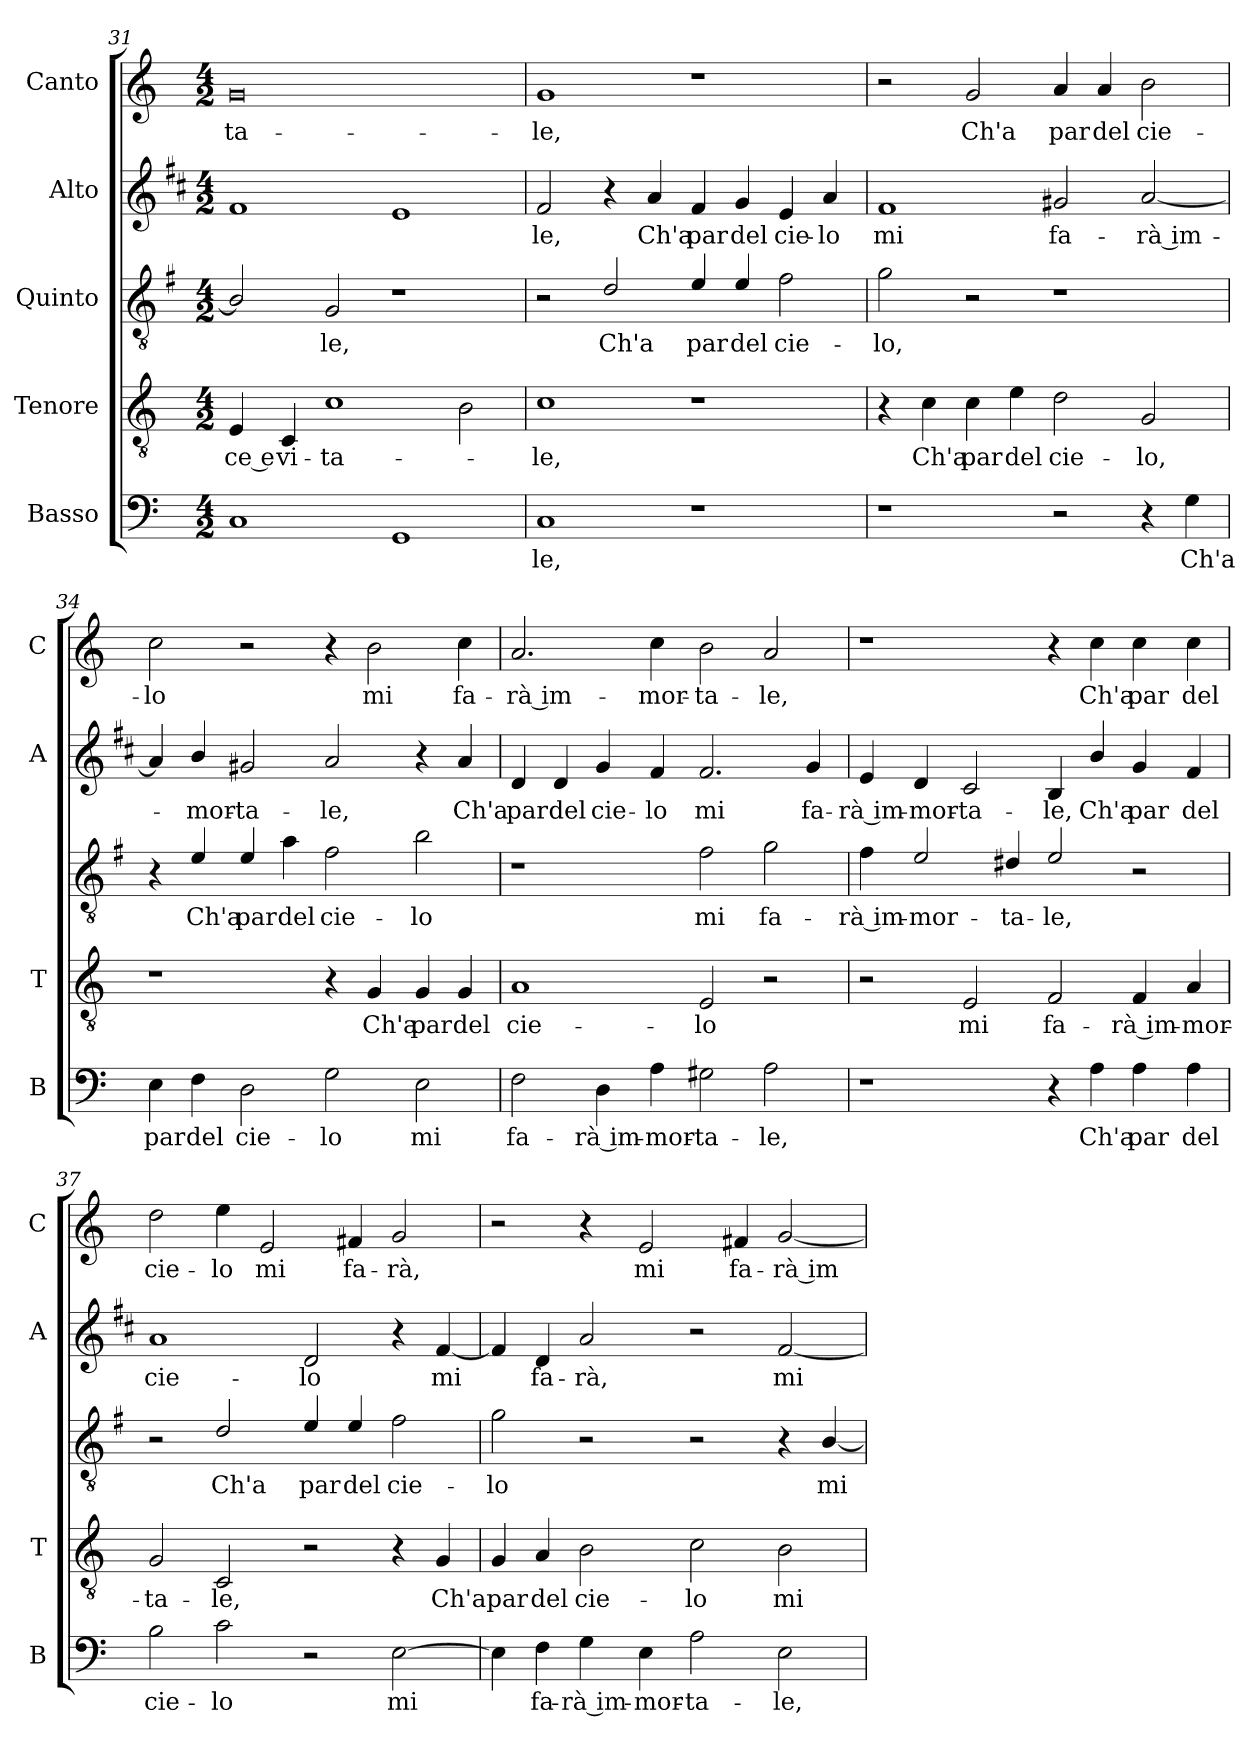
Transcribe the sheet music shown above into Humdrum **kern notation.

**kern	**text	**kern	**text	**kern	**text	**kern	**text	**kern	**text
*part5	*part5	*part4	*part4	*part3	*part3	*part2	*part2	*part1	*part1
*staff5	*staff5	*staff4	*staff4	*staff3	*staff3	*staff2	*staff2	*staff1	*staff1
*I"Basso	*	*I"Tenore	*	*I"Quinto	*	*I"Alto	*	*I"Canto	*
*I'B	*	*I'T	*	*	*	*I'A	*	*I'C	*
*clefF4	*	*clefGv2	*	*clefGv2	*	*clefG2	*	*clefG2	*
*	*	*	*	*ITrd4c7	*	*ITrd1c2	*	*	*
*k[]	*	*k[]	*	*k[]	*	*k[]	*	*k[]	*
*C:	*	*C:	*	*C:	*	*C:	*	*C:	*
*M4/2	*	*M4/2	*	*M4/2	*	*M4/2	*	*M4/2	*
=31	=31	=31	=31	=31	=31	=31	=31	=31	=31
!	!	!	!LO:LY:b	!	!	!	!	!	!LO:LY:b
1C	.	4E/	-ce e	2E/]	.	1e	.	0g	-ta-
!	!	!	!LO:LY:b	!	!	!	!	!	!
.	.	4C/	vi-	.	.	.	.	.	.
!	!	!	!LO:LY:b	!	!LO:LY:b	!	!	!	!
.	.	1c	-ta-	2C/	-le,	.	.	.	.
1GG	.	.	.	1r	.	1d	.	.	.
.	.	2B\	.	.	.	.	.	.	.
!!LO:LB:g=z
=32	=32	=32	=32	=32	=32	=32	=32	=32	=32
!	!LO:LY:b	!	!LO:LY:b	!	!	!	!LO:LY:b	!	!LO:LY:b
1C	-le,	1c	-le,	2r	.	2e/	-le,	1g	-le,
!	!	!	!	!	!LO:LY:b	!	!	!	!
.	.	.	.	2G/	Ch'a	4r	.	.	.
!	!	!	!	!	!	!	!LO:LY:b	!	!
.	.	.	.	.	.	4g/	Ch'a	.	.
!	!	!	!	!	!LO:LY:b	!	!LO:LY:b	!	!
1r	.	1r	.	4A/	par	4e/	par	1r	.
!	!	!	!	!	!LO:LY:b	!	!LO:LY:b	!	!
.	.	.	.	4A/	del	4f/	del	.	.
!	!	!	!	!	!LO:LY:b	!	!LO:LY:b	!	!
.	.	.	.	2B\	cie-	4d/	cie-	.	.
!	!	!	!	!	!	!	!LO:LY:b	!	!
.	.	.	.	.	.	4g/	-lo	.	.
=33	=33	=33	=33	=33	=33	=33	=33	=33	=33
!	!	!	!	!	!LO:LY:b	!	!LO:LY:b	!	!
1r	.	4r	.	2c\	-lo,	1e	mi	2r	.
!	!	!	!LO:LY:b	!	!	!	!	!	!
.	.	4c\	Ch'a	.	.	.	.	.	.
!	!	!	!LO:LY:b	!	!	!	!	!	!LO:LY:b
.	.	4c\	par	2r	.	.	.	2g/	Ch'a
!	!	!	!LO:LY:b	!	!	!	!	!	!
.	.	4e\	del	.	.	.	.	.	.
!	!	!	!LO:LY:b	!	!	!	!LO:LY:b	!	!LO:LY:b
2r	.	2d\	cie-	1r	.	2f#X/	fa-	4a/	par
!	!	!	!	!	!	!	!	!	!LO:LY:b
.	.	.	.	.	.	.	.	4a/	del
!	!	!	!LO:LY:b	!	!	!	!LO:LY:b	!	!LO:LY:b
4r	.	2G/	-lo,	.	.	[2g/	-rà im-	2b\	cie-
!	!LO:LY:b	!	!	!	!	!	!	!	!
4G\	Ch'a	.	.	.	.	.	.	.	.
=34	=34	=34	=34	=34	=34	=34	=34	=34	=34
!	!LO:LY:b	!	!	!	!	!	!	!	!LO:LY:b
4E\	par	1r	.	4r	.	4g/]	.	2cc\	-lo
!	!LO:LY:b	!	!	!	!LO:LY:b	!	!LO:LY:b	!	!
4F\	del	.	.	4A/	Ch'a	4a/	-mor-	.	.
!	!LO:LY:b	!	!	!	!LO:LY:b	!	!LO:LY:b	!	!
2D\	cie-	.	.	4A/	par	2f#X/	-ta-	2r	.
!	!	!	!	!	!LO:LY:b	!	!	!	!
.	.	.	.	4d\	del	.	.	.	.
!	!LO:LY:b	!	!	!	!LO:LY:b	!	!LO:LY:b	!	!
2G\	-lo	4r	.	2B\	cie-	2g/	-le,	4r	.
!	!	!	!LO:LY:b	!	!	!	!	!	!LO:LY:b
.	.	4G/	Ch'a	.	.	.	.	2b\	mi
!	!LO:LY:b	!	!LO:LY:b	!	!LO:LY:b	!	!	!	!
2E\	mi	4G/	par	2e\	-lo	4r	.	.	.
!	!	!	!LO:LY:b	!	!	!	!LO:LY:b	!	!LO:LY:b
.	.	4G/	del	.	.	4g/	Ch'a	4cc\	fa-
!!LO:LB:g=z
=35	=35	=35	=35	=35	=35	=35	=35	=35	=35
!	!LO:LY:b	!	!LO:LY:b	!	!	!	!LO:LY:b	!	!LO:LY:b
2F\	fa-	1A	cie-	1r	.	4c/	par	2.a/	-rà im-
!	!	!	!	!	!	!	!LO:LY:b	!	!
.	.	.	.	.	.	4c/	del	.	.
!	!LO:LY:b	!	!	!	!	!	!LO:LY:b	!	!
4D\	-rà im-	.	.	.	.	4f/	cie-	.	.
!	!LO:LY:b	!	!	!	!	!	!LO:LY:b	!	!LO:LY:b
4A\	-mor-	.	.	.	.	4e/	-lo	4cc\	-mor-
!	!LO:LY:b	!	!LO:LY:b	!	!LO:LY:b	!	!LO:LY:b	!	!LO:LY:b
2G#X\	-ta-	2E/	-lo	2B\	mi	2.e/	mi	2b\	-ta-
!	!LO:LY:b	!	!	!	!LO:LY:b	!	!	!	!LO:LY:b
2A\	-le,	2r	.	2c\	fa-	.	.	2a/	-le,
!	!	!	!	!	!	!	!LO:LY:b	!	!
.	.	.	.	.	.	4f/	fa-	.	.
=36	=36	=36	=36	=36	=36	=36	=36	=36	=36
!	!	!	!	!	!LO:LY:b	!	!LO:LY:b	!	!
1r	.	2r	.	4B\	-rà im-	4d/	-rà im-	1r	.
!	!	!	!	!	!LO:LY:b	!	!LO:LY:b	!	!
.	.	.	.	2A/	-mor-	4c/	-mor-	.	.
!	!	!	!LO:LY:b	!	!	!	!LO:LY:b	!	!
.	.	2E/	mi	.	.	2B/	-ta-	.	.
!	!	!	!	!	!LO:LY:b	!	!	!	!
.	.	.	.	4G#X/	-ta-	.	.	.	.
!	!	!	!LO:LY:b	!	!LO:LY:b	!	!LO:LY:b	!	!
4r	.	2F/	fa-	2A/	-le,	4A/	-le,	4r	.
!	!LO:LY:b	!	!	!	!	!	!LO:LY:b	!	!LO:LY:b
4A\	Ch'a	.	.	.	.	4a/	Ch'a	4cc\	Ch'a
!	!LO:LY:b	!	!LO:LY:b	!	!	!	!LO:LY:b	!	!LO:LY:b
4A\	par	4F/	-rà im-	2r	.	4f/	par	4cc\	par
!	!LO:LY:b	!	!LO:LY:b	!	!	!	!LO:LY:b	!	!LO:LY:b
4A\	del	4A/	-mor-	.	.	4e/	del	4cc\	del
=37	=37	=37	=37	=37	=37	=37	=37	=37	=37
!	!LO:LY:b	!	!LO:LY:b	!	!	!	!LO:LY:b	!	!LO:LY:b
2B\	cie-	2G/	-ta-	2r	.	1g	cie-	2dd\	cie-
!	!LO:LY:b	!	!LO:LY:b	!	!LO:LY:b	!	!	!	!LO:LY:b
2c\	-lo	2C/	-le,	2G/	Ch'a	.	.	4ee\	-lo
!	!	!	!	!	!	!	!	!	!LO:LY:b
.	.	.	.	.	.	.	.	2e/	mi
!	!	!	!	!	!LO:LY:b	!	!LO:LY:b	!	!
2r	.	2r	.	4A/	par	2c/	-lo	.	.
!	!	!	!	!	!LO:LY:b	!	!	!	!LO:LY:b
.	.	.	.	4A/	del	.	.	4f#X/	fa-
!	!LO:LY:b	!	!	!	!LO:LY:b	!	!	!	!LO:LY:b
[2E\	mi	4r	.	2B\	cie-	4r	.	2g/	-rà,
!	!	!	!LO:LY:b	!	!	!	!LO:LY:b	!	!
.	.	4G/	Ch'a	.	.	[4e/	mi	.	.
!!LO:PB:g=z
=38	=38	=38	=38	=38	=38	=38	=38	=38	=38
!	!	!	!LO:LY:b	!	!LO:LY:b	!	!	!	!
4E\]	.	4G/	par	2c\	-lo	4e/]	.	2r	.
!	!LO:LY:b	!	!LO:LY:b	!	!	!	!LO:LY:b	!	!
4F\	fa-	4A/	del	.	.	4c/	fa-	.	.
!	!LO:LY:b	!	!LO:LY:b	!	!	!	!LO:LY:b	!	!
4G\	-rà im-	2B\	cie-	2r	.	2g/	-rà,	4r	.
!	!LO:LY:b	!	!	!	!	!	!	!	!LO:LY:b
4E\	-mor-	.	.	.	.	.	.	2e/	mi
!	!LO:LY:b	!	!LO:LY:b	!	!	!	!	!	!
2A\	-ta-	2c\	-lo	2r	.	2r	.	.	.
!	!	!	!	!	!	!	!	!	!LO:LY:b
.	.	.	.	.	.	.	.	4f#X/	fa-
!	!LO:LY:b	!	!LO:LY:b	!	!	!	!LO:LY:b	!	!LO:LY:b
2E\	-le,	2B\	mi	4r	.	[2e/	mi	[2g/	-rà im-
!	!	!	!	!	!LO:LY:b	!	!	!	!
.	.	.	.	[4E/	mi	.	.	.	.
=	=	=	=	=	=	=	=	=	=
*-	*-	*-	*-	*-	*-	*-	*-	*-	*-
